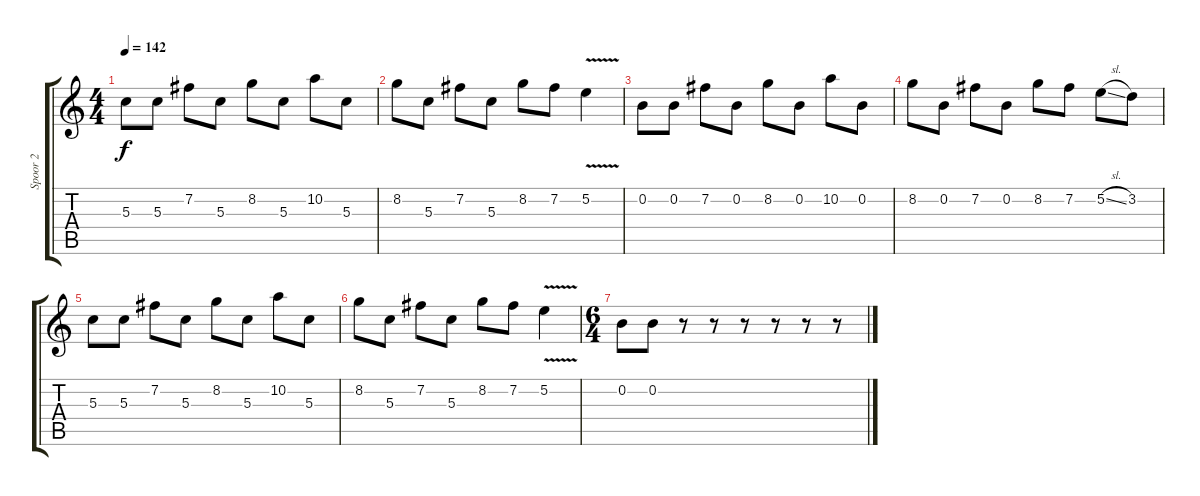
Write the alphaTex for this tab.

\track ("Spoor 2" "Spoor 2") {instrument overdrivenguitar}
\staff {score tabs}
\tuning (E4 B3 G3 D3 A2 E2) {hide}
\ts (4 4)
\tempo 142
\clef g2
\ks c
5.3.8{dy f} 5.3.8 7.2.8 5.3.8 8.2.8 5.3.8 10.2.8 5.3.8 |
8.2.8 5.3.8 7.2.8 5.3.8 8.2.8 7.2.8 5.2{v}.4 |
0.2.8 0.2.8 7.2.8 0.2.8 8.2.8 0.2.8 10.2.8 0.2.8 |
8.2.8 0.2.8 7.2.8 0.2.8 8.2.8 7.2.8 5.2{sl}.8 3.2.8 |
5.3.8 5.3.8 7.2.8 5.3.8 8.2.8 5.3.8 10.2.8 5.3.8 |
8.2.8 5.3.8 7.2.8 5.3.8 8.2.8 7.2.8 5.2{v}.4 |
\ts (6 4)
0.2.8 0.2.8 r.8 r.8 r.8 r.8 r.8 r.8
